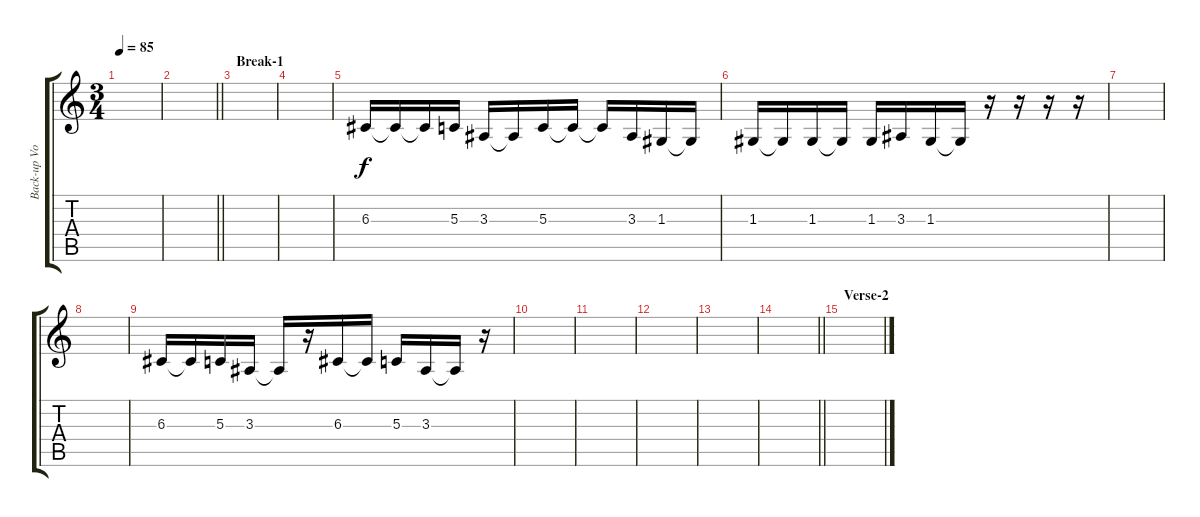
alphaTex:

\track ("Back-up Vocal" "Back-up Vo") {instrument lead6voice}
\staff {score tabs}
\tuning (E4 B3 G3 D3 A2 E2) {hide}
\ts (3 4)
\tempo 85
\clef g2
\ks c
|
\barLineRight lightlight
|
\section ("" "Break-1")
|
|
6.3.16 6.3{t}.16 6.3{t}.16 5.3.16 3.3.16 3.3{t}.16 5.3.16 5.3{t}.16 5.3{t}.16 3.3.16 1.3.16 1.3{t}.16 |
1.3.16 1.3{t}.16 1.3.16 1.3{t}.16 1.3.16 3.3.16 1.3.16 1.3{t}.16 r.16 r.16 r.16 r.16 |
|
|
6.3.16 6.3{t}.16 5.3.16 3.3.16 3.3{t}.16 r.16 6.3.16 6.3{t}.16 5.3.16 3.3.16 3.3{t}.16 r.16 |
|
|
|
|
\barLineRight lightlight
|
\section ("" "Verse-2")
